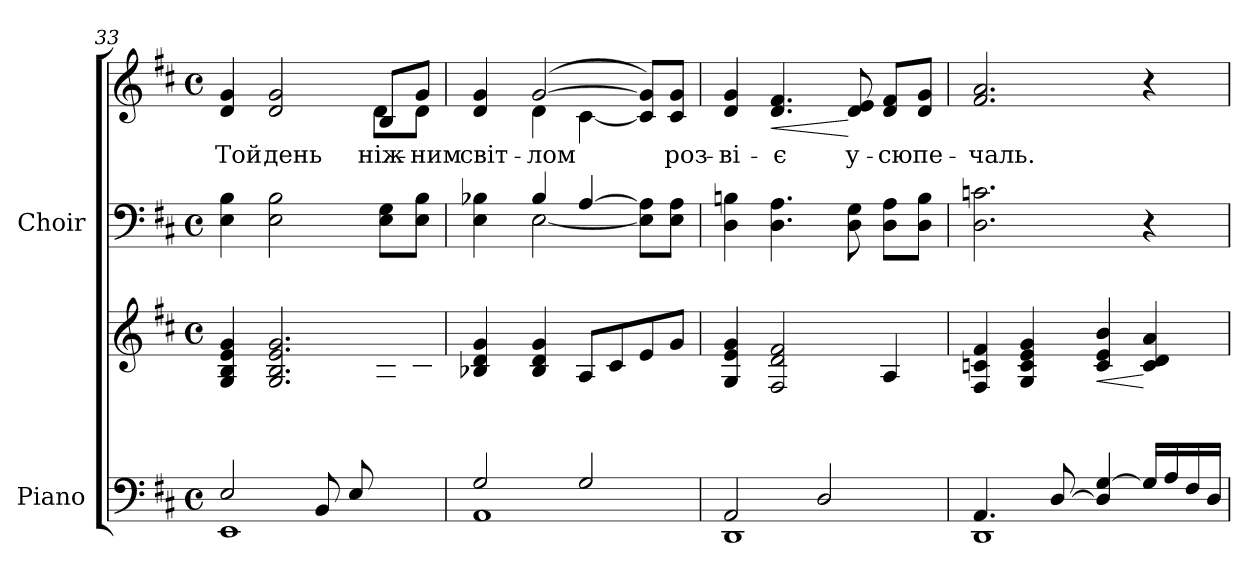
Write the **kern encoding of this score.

**kern	**kern	**dynam	**kern	**kern	**text	**dynam
*part2	*part2	*part2	*part1	*part1	*part1	*part1
*staff4	*staff3	*staff3/4	*staff2	*staff1	*staff1	*staff1/2
*I"Piano	*	*	*I"Choir	*	*	*
*I'Pno.	*	*	*I'Choir	*	*	*
!!LO:PB:g=z
*clefF4	*clefG2	*	*clefF4	*clefG2	*	*
*k[f#c#]	*k[f#c#]	*	*k[f#c#]	*k[f#c#]	*	*
*D:	*D:	*	*D:	*D:	*	*
*M4/4	*M4/4	*	*M4/4	*M4/4	*	*
*met(c)	*met(c)	*	*met(c)	*met(c)	*	*
=33	=33	=33	=33	=33	=33	=33
*^	*^	*	*	*	*	*
!	!	!	!	!	!	!	!LO:LY:b:color=#000000	!
*	*	*	*	*	*	*^	*	*
2Ei/	1EEi	4Gi/ 4Bi 4ei 4gi	2.ryy	.	4Ei\ 4Bi	4di/ 4gi	2.ryy	Той	mf mf
!	!	!	!	!	!	!	!	!LO:LY:b:color=#000000	!
.	.	2.Gi/ 2.Bi 2.ei 2.gi	.	.	2Ei\ 2Bi	2di/ 2gi	.	день	.
8BBi/L	.	.	.	.	.	.	.	.	.
8Ei/	.	.	.	.	.	.	.	.	.
!	!	!	!	!	!	!	!	!LO:LY:b:color=#000000	!
4ryy	.	.	8Gi\	.	8Ei\ 8GiL	8Bi/L	8di\L	ніж-	.
!	!	!	!	!	!	!	!	!LO:LY:b:color=#000000	!
.	.	.	8Bi\J	.	8Ei\ 8BiJ	8gi/J	8di\J	-ним	.
*	*	*v	*v	*	*	*	*	*	*
=34	=34	=34	=34	=34	=34	=34	=34	=34
*	*	*	*	*^	*	*	*	*
*	*	*^	*	*	*	*	*	*	*
!	!	!	!	!	!	!	!	!	!LO:LY:b:color=#000000	!
*	*	*v	*v	*	*	*	*	*	*	*
2Gi/	1AAi	4B-Xi/ 4di 4gi	.	4Ei\ 4B-Xi	4ryy	4di/ 4gi	4ryy	світ-	.
!	!	!	!	!	!	!	!	!LO:LY:b:color=#000000	!
.	.	4B-i/ 4di 4gi	.	4B-i/	[<2Ei\	([>2gi/	4di\	-лом	.
2Gi/	.	8Ai/L	.	[>4Ai/	.	.	[<4c#i\	.	.
.	.	8c#i/	.	.	.	.	.	.	.
.	.	8ei/	.	8Ei\] 8Ai]L	4ryy	8c#i/] 8gi]L)	4ryy	.	.
!	!	!	!	!	!	!	!	!LO:LY:b:color=#000000	!
.	.	8gi/J	.	8Ei\ 8AiJ	.	8c#i/ 8giJ	.	роз-	.
*	*	*	*	*v	*v	*	*	*	*
*	*	*	*	*	*v	*v	*	*
=35	=35	=35	=35	=35	=35	=35	=35
!	!	!	!	!	!	!LO:LY:b:color=#000000	!
2AAi/	1DDi	4Gi/ 4ei 4gi	.	4Di\ 4Bni	4di/ 4gi	-ві-	.
!	!	!	!	!	!	!LO:LY:b:color=#000000	!LO:HP:b
.	.	2F#i/ 2di 2f#i	.	4.Di\ 4.Ai	4.di/ 4.f#i	-є	<
2Di/	.	.	.	.	.	.	.
!	!	!	!	!	!	!LO:LY:b:color=#000000	!
.	.	.	.	8Di\ 8Gi	8di/ 8ei	у-	[
!	!	!	!	!	!	!LO:LY:b:color=#000000	!
.	.	4Ai/	.	8Di\ 8AiL	8di/ 8f#iL	-сю	.
!	!	!	!	!	!	!LO:LY:b:color=#000000	!
.	.	.	.	8Di\ 8BiJ	8di/ 8giJ	пе-	.
=36	=36	=36	=36	=36	=36	=36	=36
!	!	!	!	!	!	!LO:LY:b:color=#000000	!
4.AAi/	1DDi	4F#i/ 4cni 4f#i	.	2.Di\ 2.cni	2.f#i/ 2.ai	-чаль.	.
.	.	4Gi/ 4ci 4ei 4gi	.	.	.	.	.
[>8Di/	.	.	.	.	.	.	.
!	!	!	!LO:HP:b	!	!	!	!
4Di/] [>4Gi	.	4ci/ 4ei 4bi	<	.	.	.	.
16Gi/LL]	.	4ci/ 4di 4ai	[	4r	4r	.	.
16Ai/	.	.	.	.	.	.	.
16F#i/	.	.	.	.	.	.	.
16Di/JJ	.	.	.	.	.	.	.
*v	*v	*	*	*	*	*	*
=	=	=	=	=	=	=
*-	*-	*-	*-	*-	*-	*-
